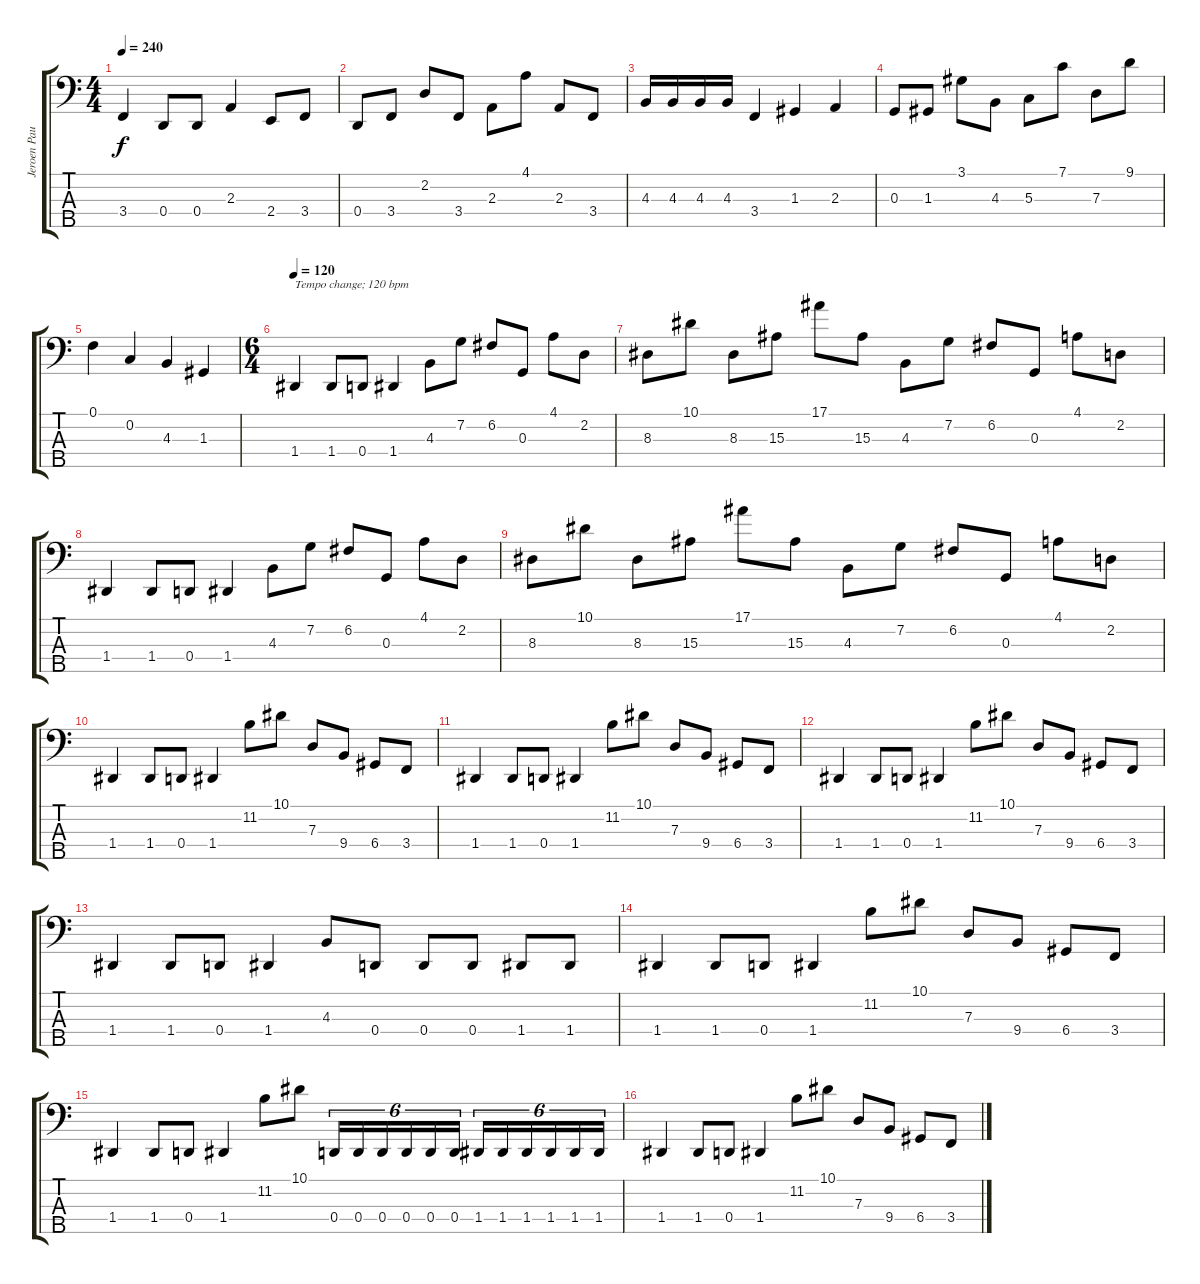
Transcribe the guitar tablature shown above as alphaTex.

\track ("Jeroen Paul Thesseling - bass" "Jeroen Pau") {instrument fretlessbass}
\staff {score tabs}
\tuning (F2 C2 G1 D1 A0) {hide}
\ts (4 4)
\tempo 240
\clef f4
\ks c
3.4.4{dy f} 0.4.8 0.4.8 2.3.4 2.4.8 3.4.8 |
0.4.8 3.4.8 2.2.8 3.4.8 2.3.8 4.1.8 2.3.8 3.4.8 |
4.3.16 4.3.16 4.3.16 4.3.16 3.4.4 1.3.4 2.3.4 |
0.3.8 1.3.8 3.1.8 4.3.8 5.3.8 7.1.8 7.3.8 9.1.8 |
0.1.4 0.2.4 4.3.4 1.3.4 |
\ts (6 4)
\tempo 120
1.4.4{txt "Tempo change; 120 bpm"} 1.4.8 0.4.8 1.4.4 4.3.8 7.2.8 6.2.8 0.3.8 4.1.8 2.2.8 |
8.3.8 10.1.8 8.3.8 15.3.8 17.1.8 15.3.8 4.3.8 7.2.8 6.2.8 0.3.8 4.1.8 2.2.8 |
1.4.4 1.4.8 0.4.8 1.4.4 4.3.8 7.2.8 6.2.8 0.3.8 4.1.8 2.2.8 |
8.3.8 10.1.8 8.3.8 15.3.8 17.1.8 15.3.8 4.3.8 7.2.8 6.2.8 0.3.8 4.1.8 2.2.8 |
1.4.4 1.4.8 0.4.8 1.4.4 11.2.8 10.1.8 7.3.8 9.4.8 6.4.8 3.4.8 |
1.4.4 1.4.8 0.4.8 1.4.4 11.2.8 10.1.8 7.3.8 9.4.8 6.4.8 3.4.8 |
1.4.4 1.4.8 0.4.8 1.4.4 11.2.8 10.1.8 7.3.8 9.4.8 6.4.8 3.4.8 |
1.4.4 1.4.8 0.4.8 1.4.4 4.3.8 0.4.8 0.4.8 0.4.8 1.4.8 1.4.8 |
1.4.4 1.4.8 0.4.8 1.4.4 11.2.8 10.1.8 7.3.8 9.4.8 6.4.8 3.4.8 |
1.4.4 1.4.8 0.4.8 1.4.4 11.2.8 10.1.8 0.4.16{tu (6 4)} 0.4.16{tu (6 4)} 0.4.16{tu (6 4)} 0.4.16{tu (6 4)} 0.4.16{tu (6 4)} 0.4.16{tu (6 4) beam splitsecondary} 1.4.16{tu (6 4)} 1.4.16{tu (6 4)} 1.4.16{tu (6 4)} 1.4.16{tu (6 4)} 1.4.16{tu (6 4)} 1.4.16{tu (6 4)} |
1.4.4 1.4.8 0.4.8 1.4.4 11.2.8 10.1.8 7.3.8 9.4.8 6.4.8 3.4.8
